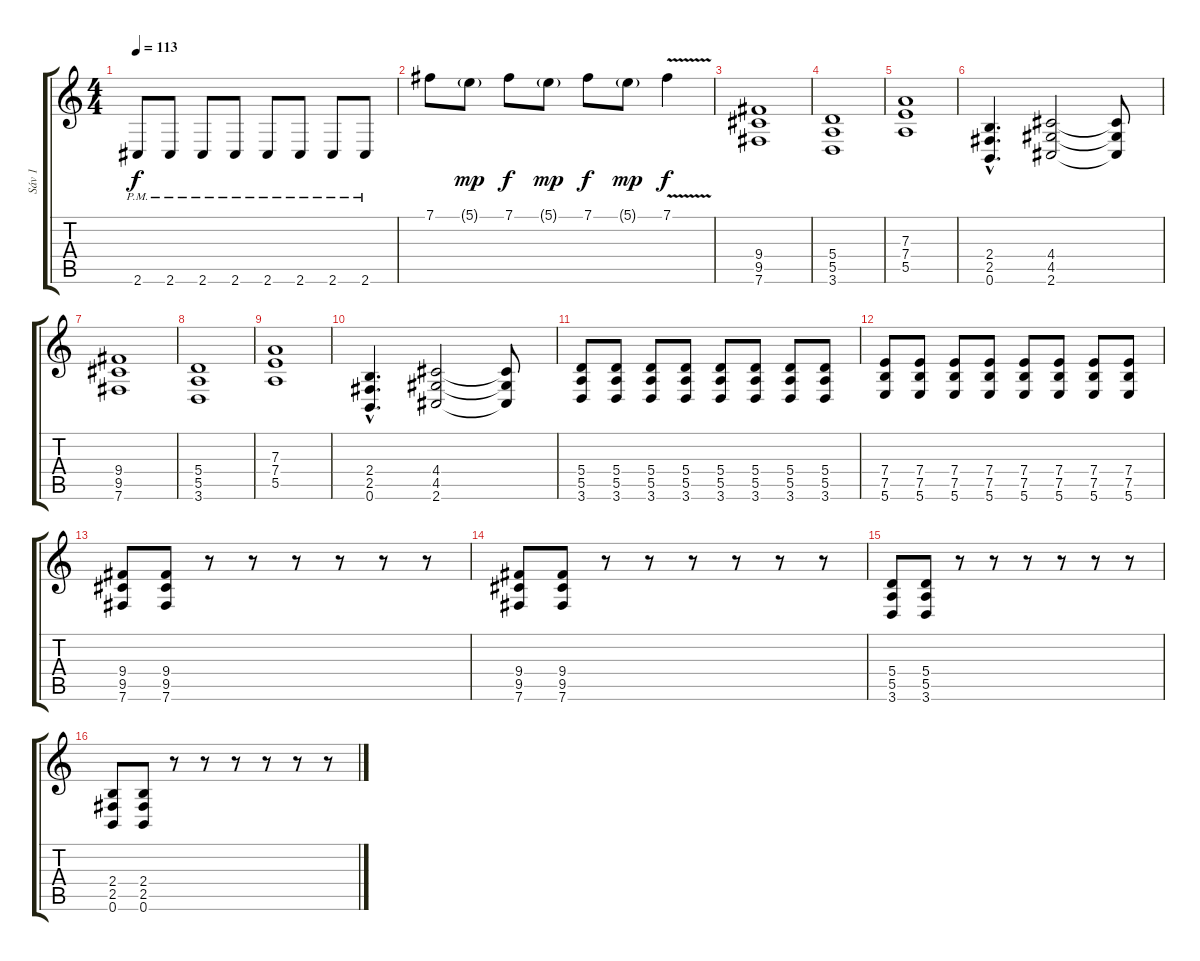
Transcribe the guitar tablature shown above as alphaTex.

\track ("Sáv 1" "Sáv 1") {instrument distortionguitar}
\staff {score tabs}
\tuning (B3 Gb3 D3 A2 E2 B1) {hide}
\ts (4 4)
\tempo 113
\clef g2
\ks c
2.6{pm}.8{dy f} 2.6{pm}.8 2.6{pm}.8 2.6{pm}.8 2.6{pm}.8 2.6{pm}.8 2.6{pm}.8 2.6{pm}.8 |
7.1.8 5.1{g}.8{dy mp} 7.1.8{dy f} 5.1{g}.8{dy mp} 7.1.8{dy f} 5.1{g}.8{dy mp} 7.1{v}.4{dy f} |
(9.4 9.5 7.6).1 |
(5.4 5.5 3.6).1 |
(7.3 7.4 5.5).1 |
(2.4{hac} 2.5{hac} 0.6{hac}).4{d} (4.4 4.5 2.6).2 (4.4{t} 4.5{t} 2.6{t}).8 |
(9.4 9.5 7.6).1 |
(5.4 5.5 3.6).1 |
(7.3 7.4 5.5).1 |
(2.4{hac} 2.5{hac} 0.6{hac}).4{d} (4.4 4.5 2.6).2 (4.4{t} 4.5{t} 2.6{t}).8 |
(5.4 5.5 3.6).8 (5.4 5.5 3.6).8 (5.4 5.5 3.6).8 (5.4 5.5 3.6).8 (5.4 5.5 3.6).8 (5.4 5.5 3.6).8 (5.4 5.5 3.6).8 (5.4 5.5 3.6).8 |
(7.4 7.5 5.6).8 (7.4 7.5 5.6).8 (7.4 7.5 5.6).8 (7.4 7.5 5.6).8 (7.4 7.5 5.6).8 (7.4 7.5 5.6).8 (7.4 7.5 5.6).8 (7.4 7.5 5.6).8 |
(9.4 9.5 7.6).8 (9.4 9.5 7.6).8 r.8 r.8 r.8 r.8 r.8 r.8 |
(9.4 9.5 7.6).8 (9.4 9.5 7.6).8 r.8 r.8 r.8 r.8 r.8 r.8 |
(5.4 5.5 3.6).8 (5.4 5.5 3.6).8 r.8 r.8 r.8 r.8 r.8 r.8 |
(2.4 2.5 0.6).8 (2.4 2.5 0.6).8 r.8 r.8 r.8 r.8 r.8 r.8
